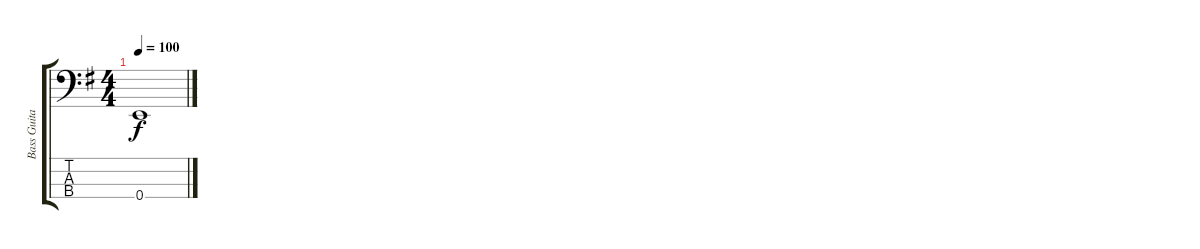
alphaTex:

\track ("Bass Guitar" "Bass Guita") {instrument electricbassfinger}
\staff {score tabs}
\tuning (G2 D2 A1 E1) {hide}
\ts (4 4)
\tempo 100
\clef f4
\ks g
0.4.1{dy f}
